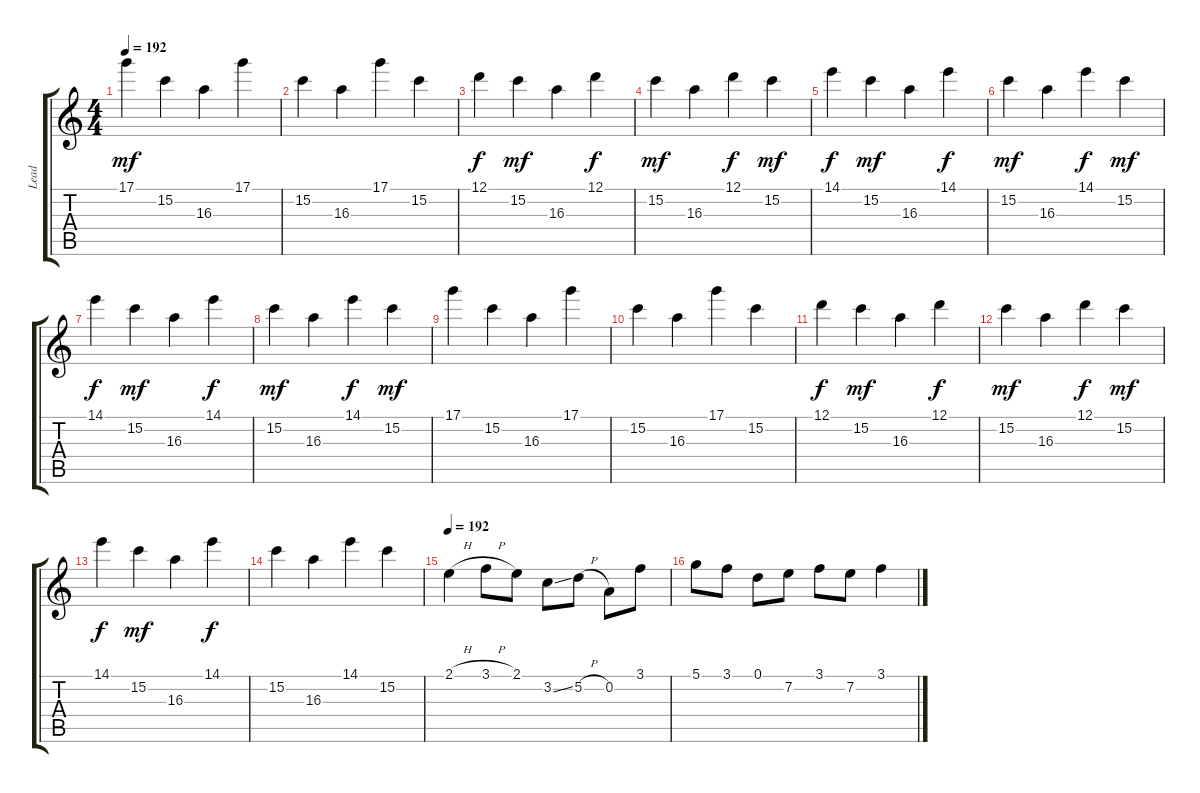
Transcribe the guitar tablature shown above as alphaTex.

\track ("Lead" "Lead") {instrument distortionguitar}
\staff {score tabs}
\tuning (D4 A3 F3 C3 G2 C2) {hide}
\ts (4 4)
\tempo 192
\clef g2
\ks c
17.1.4{dy mf} 15.2.4 16.3.4 17.1.4 |
15.2.4 16.3.4 17.1.4 15.2.4 |
12.1.4{dy f} 15.2.4{dy mf} 16.3.4 12.1.4{dy f} |
15.2.4{dy mf} 16.3.4 12.1.4{dy f} 15.2.4{dy mf} |
14.1.4{dy f} 15.2.4{dy mf} 16.3.4 14.1.4{dy f} |
15.2.4{dy mf} 16.3.4 14.1.4{dy f} 15.2.4{dy mf} |
14.1.4{dy f} 15.2.4{dy mf} 16.3.4 14.1.4{dy f} |
15.2.4{dy mf} 16.3.4 14.1.4{dy f} 15.2.4{dy mf} |
17.1.4 15.2.4 16.3.4 17.1.4 |
15.2.4 16.3.4 17.1.4 15.2.4 |
12.1.4{dy f} 15.2.4{dy mf} 16.3.4 12.1.4{dy f} |
15.2.4{dy mf} 16.3.4 12.1.4{dy f} 15.2.4{dy mf} |
14.1.4{dy f} 15.2.4{dy mf} 16.3.4 14.1.4{dy f} |
15.2.4 16.3.4 14.1.4 15.2.4 |
\tempo 192
2.1{h}.4 3.1{h}.8 2.1.8 3.2{ss}.8 5.2{h}.8 0.2.8 3.1.8 |
5.1.8 3.1.8 0.1.8 7.2.8 3.1.8 7.2.8 3.1.4
